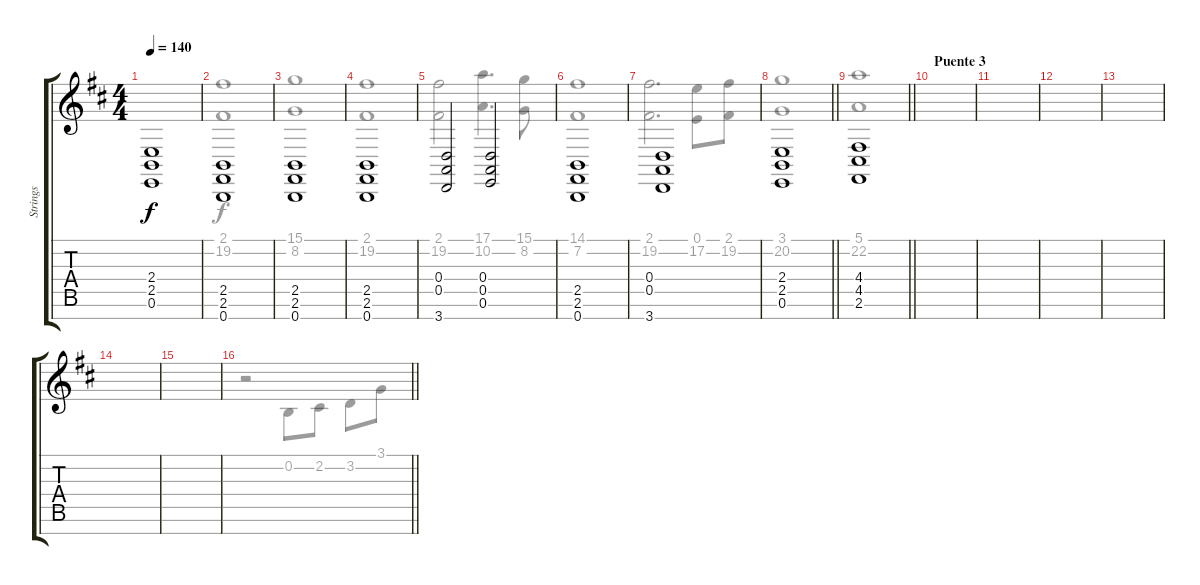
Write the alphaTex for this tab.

\track ("Strings" "Strings") {instrument stringensemble1}
\staff {score tabs}
\tuning (E4 B3 G3 D3 A2 E2 B1) {hide}
\voice
\ts (4 4)
\tempo 140
\clef g2
\ks bminor
(2.4 2.5 0.6).1{dy f} |
(2.5 2.6 0.7).1 |
(2.5 2.6 0.7).1 |
(2.5 2.6 0.7).1 |
(0.4 0.5 3.7).2 (0.4 0.5 0.6).2 |
(2.5 2.6 0.7).1 |
(0.4 0.5 3.7).1 |
\barLineRight lightlight
(2.4 2.5 0.6).1 |
\barLineRight lightlight
(4.4 4.5 2.6).1 |
\section ("" "Puente 3")
|
|
|
|
|
|
\barLineRight lightlight
\voice
\clef g2
\ottava regular
\simile none
\ks bminor
r.2{dy f} 0.2.8 2.2.8 3.2.8 3.1.8 |
(2.1 19.2).1 |
(15.1 8.2).1 |
(2.1 19.2).1 |
(2.1 19.2).2 (17.1 10.2).4{d} (15.1 8.2).8 |
(14.1 7.2).1 |
(2.1 19.2).2{d} (0.1 17.2).8 (2.1 19.2).8 |
\barLineRight lightlight
(3.1 20.2).1 |
\barLineRight lightlight
(5.1 22.2).1 |
|
|
|
|
|
|
\barLineRight lightlight
